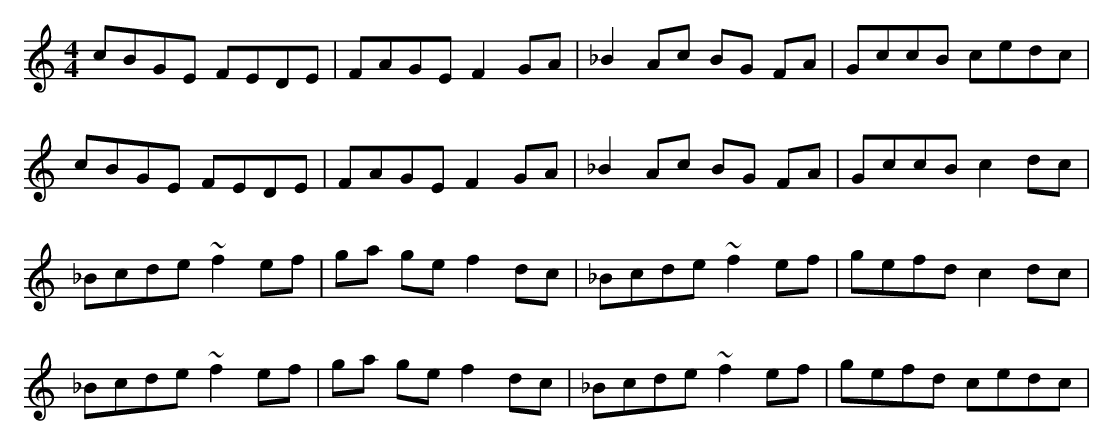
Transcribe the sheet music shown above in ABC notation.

X:1
M:4/4
K:C
cBGE FEDE | FAGE F2GA|_B2 Ac BG FA|GccB cedc|
cBGE FEDE | FAGE F2GA|_B2 Ac BG FA|GccB c2dc|
_Bcde ~f2 ef|ga ge f2dc|_Bcde ~f2 ef|gefd c2dc|
_Bcde ~f2 ef|ga ge f2dc|_Bcde ~f2 ef|gefd cedc|
